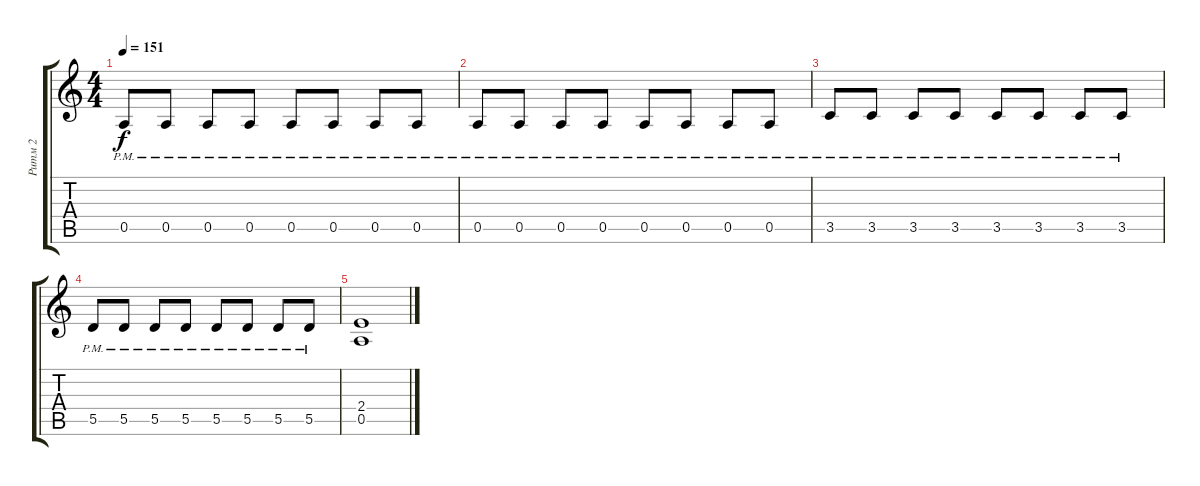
\track ("Ритм 2" "Ритм 2") {instrument distortionguitar}
\staff {score tabs}
\tuning (E4 B3 G3 D3 A2 E2) {hide}
\ts (4 4)
\tempo 151
\clef g2
\ks c
0.5{pm}.8{dy f} 0.5{pm}.8 0.5{pm}.8 0.5{pm}.8 0.5{pm}.8 0.5{pm}.8 0.5{pm}.8 0.5{pm}.8 |
0.5{pm}.8 0.5{pm}.8 0.5{pm}.8 0.5{pm}.8 0.5{pm}.8 0.5{pm}.8 0.5{pm}.8 0.5{pm}.8 |
3.5{pm}.8 3.5{pm}.8 3.5{pm}.8 3.5{pm}.8 3.5{pm}.8 3.5{pm}.8 3.5{pm}.8 3.5{pm}.8 |
5.5{pm}.8 5.5{pm}.8 5.5{pm}.8 5.5{pm}.8 5.5{pm}.8 5.5{pm}.8 5.5{pm}.8 5.5{pm}.8 |
(2.4 0.5).1
